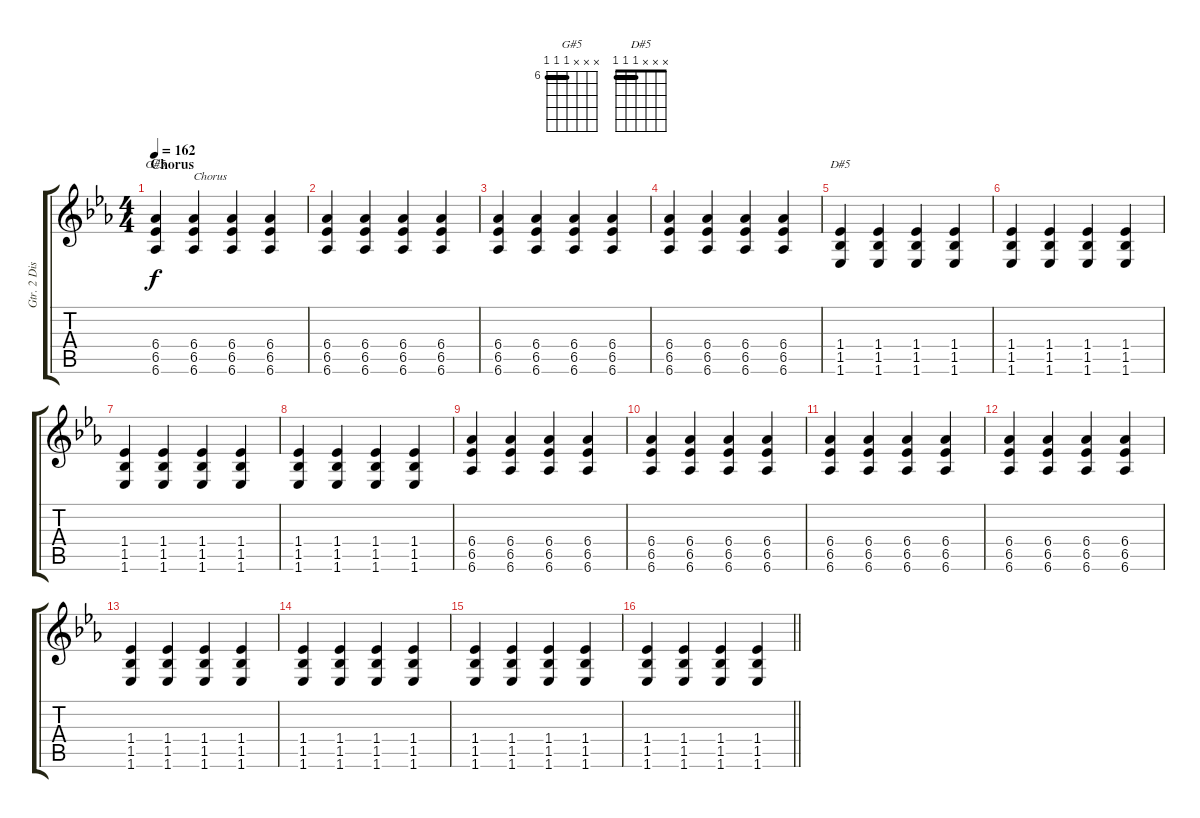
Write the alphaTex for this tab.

\track ("Gtr. 2 Distortion" "Gtr. 2 Dis") {instrument distortionguitar}
\staff {score tabs}
\tuning (E4 B3 G3 D3 A2 D2) {hide}
\chord ("G#5" x x x 6 6 6) {firstfret 6 barre 6}
\chord ("D#5" x x x 1 1 1) {barre 1}
\ts (4 4)
\section ("" "Chorus")
\tempo 162
\clef g2
\ks eb
(6.4 6.5 6.6).4{ch "G#5" dy f} (6.4 6.5 6.6).4{txt "Chorus"} (6.4 6.5 6.6).4 (6.4 6.5 6.6).4 |
(6.4 6.5 6.6).4 (6.4 6.5 6.6).4 (6.4 6.5 6.6).4 (6.4 6.5 6.6).4 |
(6.4 6.5 6.6).4 (6.4 6.5 6.6).4 (6.4 6.5 6.6).4 (6.4 6.5 6.6).4 |
(6.4 6.5 6.6).4 (6.4 6.5 6.6).4 (6.4 6.5 6.6).4 (6.4 6.5 6.6).4 |
(1.4 1.5 1.6).4{ch "D#5"} (1.4 1.5 1.6).4 (1.4 1.5 1.6).4 (1.4 1.5 1.6).4 |
(1.4 1.5 1.6).4 (1.4 1.5 1.6).4 (1.4 1.5 1.6).4 (1.4 1.5 1.6).4 |
(1.4 1.5 1.6).4 (1.4 1.5 1.6).4 (1.4 1.5 1.6).4 (1.4 1.5 1.6).4 |
(1.4 1.5 1.6).4 (1.4 1.5 1.6).4 (1.4 1.5 1.6).4 (1.4 1.5 1.6).4 |
(6.4 6.5 6.6).4 (6.4 6.5 6.6).4 (6.4 6.5 6.6).4 (6.4 6.5 6.6).4 |
(6.4 6.5 6.6).4 (6.4 6.5 6.6).4 (6.4 6.5 6.6).4 (6.4 6.5 6.6).4 |
(6.4 6.5 6.6).4 (6.4 6.5 6.6).4 (6.4 6.5 6.6).4 (6.4 6.5 6.6).4 |
(6.4 6.5 6.6).4 (6.4 6.5 6.6).4 (6.4 6.5 6.6).4 (6.4 6.5 6.6).4 |
(1.4 1.5 1.6).4 (1.4 1.5 1.6).4 (1.4 1.5 1.6).4 (1.4 1.5 1.6).4 |
(1.4 1.5 1.6).4 (1.4 1.5 1.6).4 (1.4 1.5 1.6).4 (1.4 1.5 1.6).4 |
(1.4 1.5 1.6).4 (1.4 1.5 1.6).4 (1.4 1.5 1.6).4 (1.4 1.5 1.6).4 |
\barLineRight lightlight
(1.4 1.5 1.6).4 (1.4 1.5 1.6).4 (1.4 1.5 1.6).4 (1.4 1.5 1.6).4
